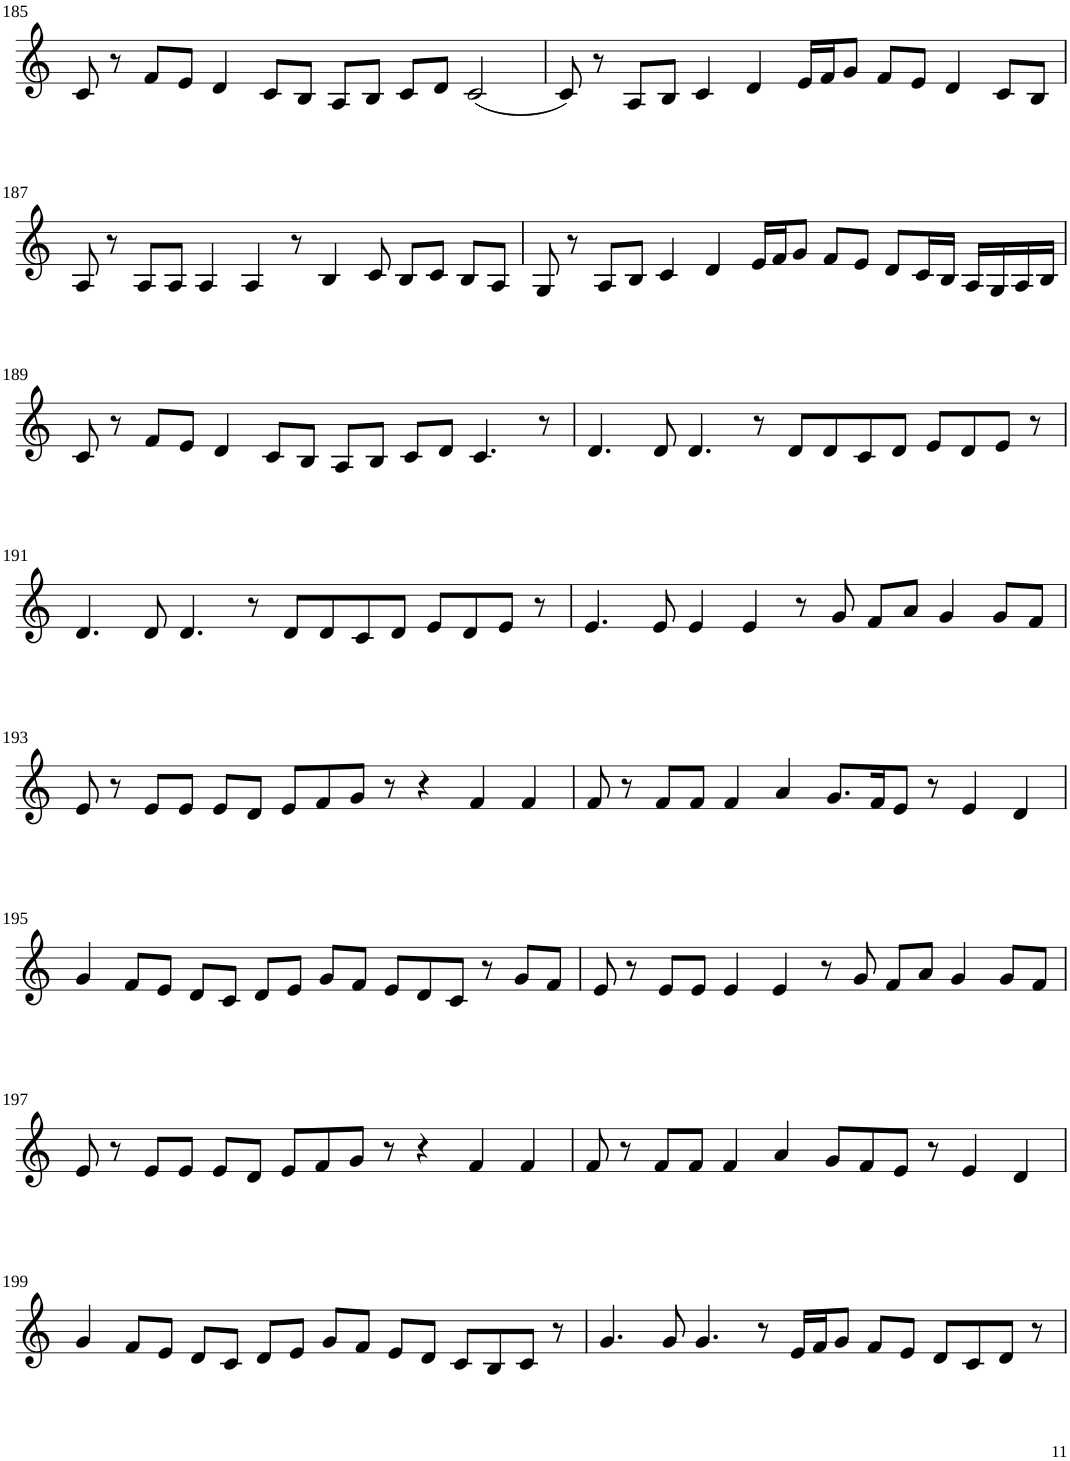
**kern
*part1
*staff1
*I"Violin
!!LO:PB:g=z
*clefG2
*k[]
*M8/4
=185
8c/
8r
8f/L
8e/J
4d/
8c/L
8B/J
8A/L
8B/J
8c/L
8d/J
(2c/
=186
8c/)
8r
8A/L
8B/J
4c/
4d/
16e/LL
16f/J
8g/J
8f/L
8e/J
4d/
8c/L
8B/J
!!LO:LB:g=z
=187
8A/
8r
8A/L
8A/J
4A/
4A/
8r
4B/
8c/
8B/L
8c/J
8B/L
8A/J
=188
8G/
8r
8A/L
8B/J
4c/
4d/
16e/LL
16f/J
8g/J
8f/L
8e/J
8d/L
16c/L
16B/JJ
16A/LL
16G/
16A/
16B/JJ
!!LO:LB:g=z
=189
8c/
8r
8f/L
8e/J
4d/
8c/L
8B/J
8A/L
8B/J
8c/L
8d/J
4.c/
8r
=190
4.d/
8d/
4.d/
8r
8d/L
8d/
8c/
8d/J
8e/L
8d/
8e/J
8r
!!LO:LB:g=z
=191
4.d/
8d/
4.d/
8r
8d/L
8d/
8c/
8d/J
8e/L
8d/
8e/J
8r
=192
4.e/
8e/
4e/
4e/
8r
8g/
8f/L
8a/J
4g/
8g/L
8f/J
!!LO:LB:g=z
=193
8e/
8r
8e/L
8e/J
8e/L
8d/J
8e/L
8f/
8g/J
8r
4r
4f/
4f/
=194
8f/
8r
8f/L
8f/J
4f/
4a/
8.g/L
16f/K
8e/J
8r
4e/
4d/
!!LO:LB:g=z
=195
4g/
8f/L
8e/J
8d/L
8c/J
8d/L
8e/J
8g/L
8f/J
8e/L
8d/
8c/J
8r
8g/L
8f/J
=196
8e/
8r
8e/L
8e/J
4e/
4e/
8r
8g/
8f/L
8a/J
4g/
8g/L
8f/J
!!LO:LB:g=z
=197
8e/
8r
8e/L
8e/J
8e/L
8d/J
8e/L
8f/
8g/J
8r
4r
4f/
4f/
=198
8f/
8r
8f/L
8f/J
4f/
4a/
8g/L
8f/
8e/J
8r
4e/
4d/
!!LO:LB:g=z
=199
4g/
8f/L
8e/J
8d/L
8c/J
8d/L
8e/J
8g/L
8f/J
8e/L
8d/J
8c/L
8B/
8c/J
8r
=200
4.g/
8g/
4.g/
8r
16e/LL
16f/J
8g/J
8f/L
8e/J
8d/L
8c/
8d/J
8r
=
*-
